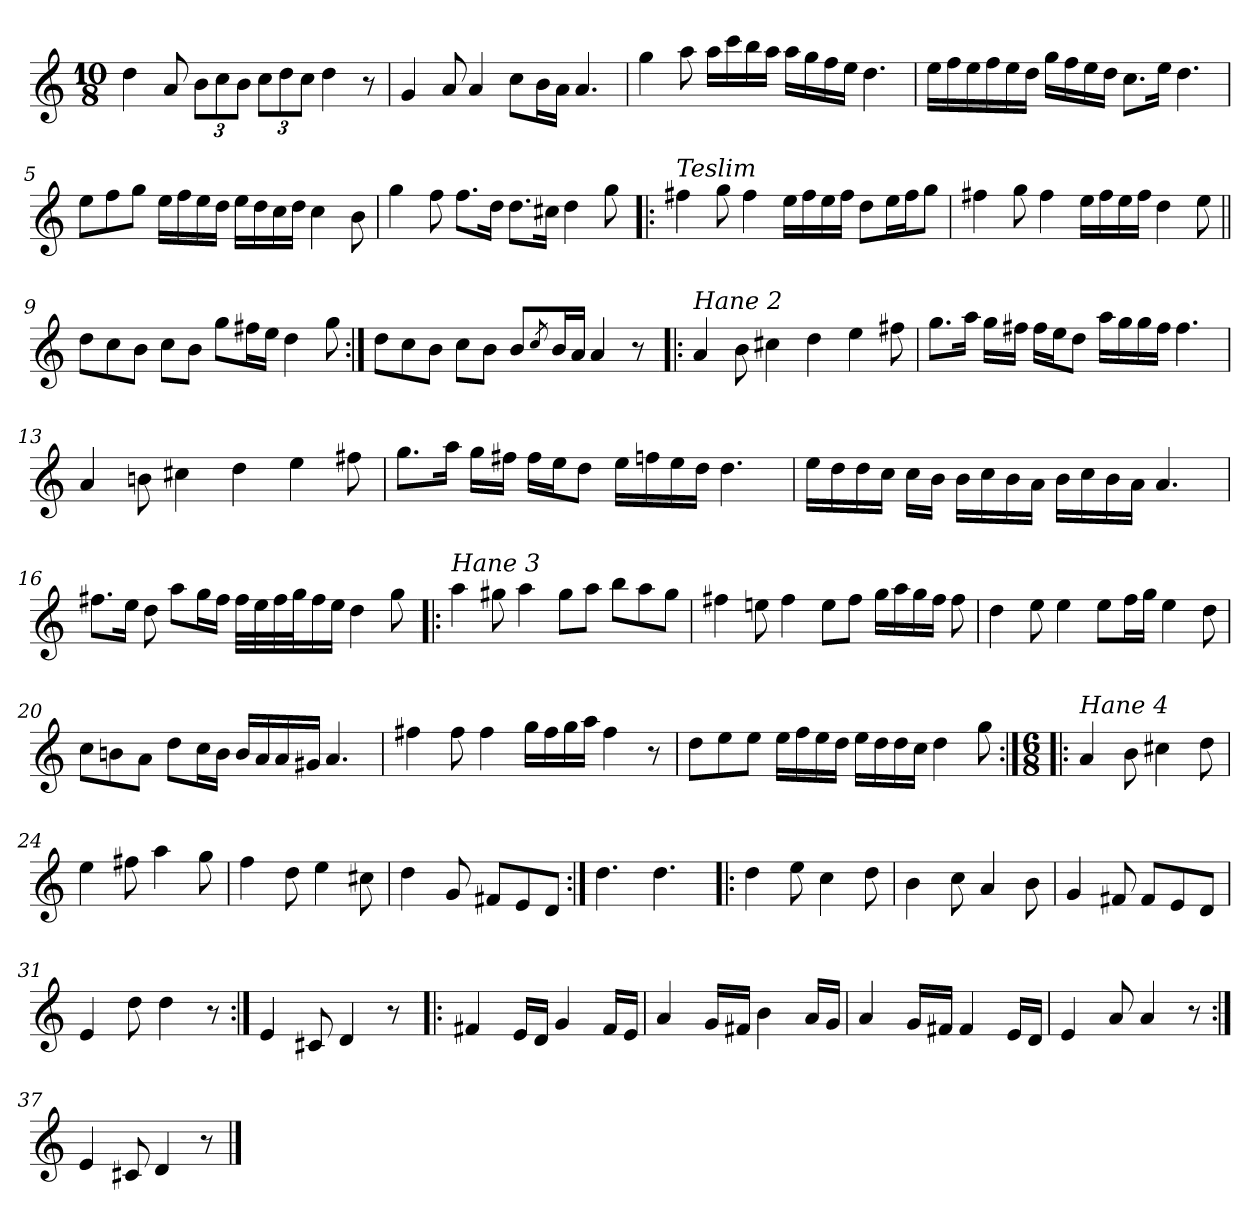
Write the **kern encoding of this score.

**kern
*part1
*staff1
*clefG2
*k[]
*M10/8
=1
4dd\
8a/
*Xbrackettup
12b\L
12cc\
12b\J
12cc\L
12dd\
12cc\J
4dd\
8r
=2
4g/
8a/
4a/
8cc\L
16b\L
16a\JJ
4.a/
=3
4gg\
8aa\
16aa\LL
16ccc\
16bb\
16aa\JJ
16aa\LL
16gg\
16ff\
16ee\JJ
4.dd\
!!LO:LB:g=z
=4
16ee\LL
16ff\
16ee\
16ff\
16ee\
16dd\JJ
16gg\LL
16ff\
16ee\
16dd\JJ
8.cc\L
16ee\Jk
4.dd\
=5
8ee\L
8ff\
8gg\J
16ee\LL
16ff\
16ee\
16dd\JJ
16ee\LL
16dd\
16cc\
16dd\JJ
4cc\
8b\
=6
4gg\
8ff\
8.ff\L
16dd\Jk
8.dd\L
16cc#X\Jk
4dd\
8gg\
!!LO:LB:g=z
=7!|:
!LO:TX:a:i:t=Teslim
4ff#X\
8gg\
4ff#\
16ee\LL
16ff#\
16ee\
16ff#\JJ
8dd\L
16ee\L
16ff#\J
8gg\J
=8
4ff#X\
8gg\
4ff#\
16ee\LL
16ff#\
16ee\
16ff#\JJ
4dd\
8ee\
=9||
8dd\L
8cc\
8b\J
8cc\L
8b\J
8gg\L
16ff#X\L
16ee\JJ
4dd\
8gg\
!!LO:LB:g=z
=10:|!
8dd\L
8cc\
8b\J
8cc\L
8b\J
8b/L
8qcc/
16b/L
16a/JJ
4a/
8r
=11!|:
!LO:TX:a:i:t=Hane 2
4a/
8b\
4cc#X\
4dd\
4ee\
8ff#X\
=12
8.gg\L
16aa\Jk
16gg\LL
16ff#X\JJ
16ff#\LL
16ee\J
8dd\J
16aa\LL
16gg\
16gg\
16ff#\JJ
4.ff#\
!!LO:LB:g=z
=13
4a/
8bn\
4cc#X\
4dd\
4ee\
8ff#X\
=14
8.gg\L
16aa\Jk
16gg\LL
16ff#X\JJ
16ff#\LL
16ee\J
8dd\J
16ee\LL
16ffn\
16ee\
16dd\JJ
4.dd\
=15
16ee\LL
16dd\
16dd\
16cc\JJ
16cc\LL
16b\JJ
16b\LL
16cc\
16b\
16a\JJ
16b\LL
16cc\
16b\
16a\JJ
4.a/
!!LO:LB:g=z
=16
8.ff#X\L
16ee\Jk
8dd\
8aa\L
16gg\L
16ff#\JJ
32ff#\LLL
32ee\
32ff#\
32gg\J
16ff#\
16ee\JJ
4dd\
8gg\
=17!|:
!LO:TX:a:i:t=Hane 3
4aa\
8gg#X\
4aa\
8gg#\L
8aa\J
8bb\L
8aa\
8gg#\J
=18
4ff#X\
8een\
4ff#\
8ee\L
8ff#\J
16gg\LL
16aa\
16gg\
16ff#\JJ
8ff#\
!!LO:LB:g=z
=19
4dd\
8ee\
4ee\
8ee\L
16ff\L
16gg\JJ
4ee\
8dd\
=20
8cc\L
8bn\
8a\J
8dd\L
16cc\L
16b\JJ
16b/LL
16a/
16a/
16g#X/JJ
4.a/
=21
4ff#X\
8ff#\
4ff#\
16gg\LL
16ff#\
16gg\
16aa\JJ
4ff#\
8r
!!LO:LB:g=z
=22
8dd\L
8ee\
8ee\J
16ee\LL
16ff\
16ee\
16dd\JJ
16ee\LL
16dd\
16dd\
16cc\JJ
4dd\
8gg\
=23:|!|:
*M6/8
!LO:TX:a:i:t=Hane 4
4a/
8b\
4cc#X\
8dd\
=24
4ee\
8ff#X\
4aa\
8gg\
=25
4ff\
8dd\
4ee\
8cc#X\
!!LO:LB:g=z
=26
4dd\
8g/
8f#X/L
8e/
8d/J
=27:|!
4.dd\
4.dd\
=28!|:
4dd\
8ee\
4cc\
8dd\
=29
4b\
8cc\
4a/
8b\
=30
4g/
8f#X/
8f#/L
8e/
8d/J
=31
4e/
8dd\
4dd\
8r
!!LO:PB:g=z
=32:|!
4e/
8c#X/
4d/
8r
=33!|:
4f#X/
16e/LL
16d/JJ
4g/
16f#/LL
16e/JJ
=34
4a/
16g/LL
16f#X/JJ
4b\
16a/LL
16g/JJ
=35
4a/
16g/LL
16f#X/JJ
4f#/
16e/LL
16d/JJ
=36
4e/
8a/
4a/
8r
=37:|!
4e/
8c#X/
4d/
8r
==
*-
